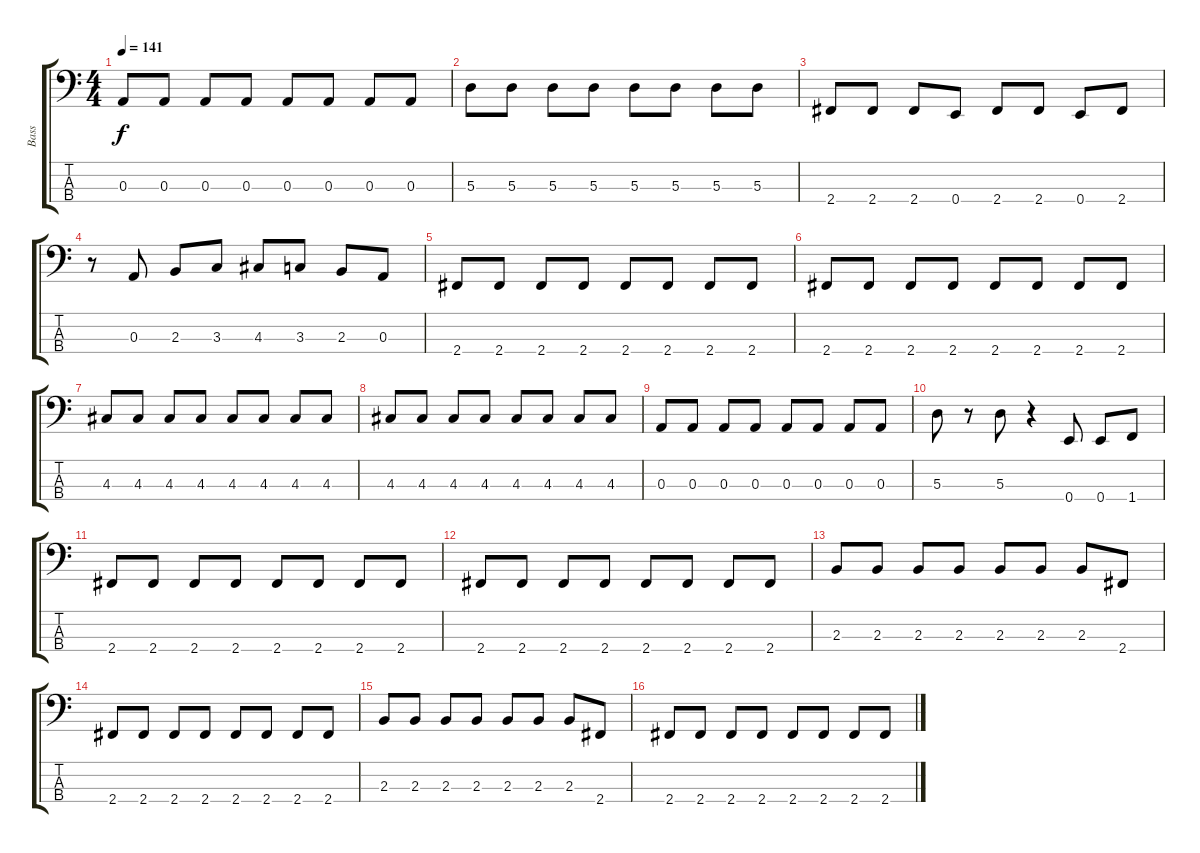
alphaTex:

\track ("Bass" "Bass") {instrument electricbassfinger}
\staff {score tabs}
\tuning (G2 D2 A1 E1) {hide}
\ts (4 4)
\tempo 141
\clef f4
\ks c
0.3.8{dy f} 0.3.8 0.3.8 0.3.8 0.3.8 0.3.8 0.3.8 0.3.8 |
5.3.8 5.3.8 5.3.8 5.3.8 5.3.8 5.3.8 5.3.8 5.3.8 |
2.4.8 2.4.8 2.4.8 0.4.8 2.4.8 2.4.8 0.4.8 2.4.8 |
r.8 0.3.8 2.3.8 3.3.8 4.3.8 3.3.8 2.3.8 0.3.8 |
2.4.8 2.4.8 2.4.8 2.4.8 2.4.8 2.4.8 2.4.8 2.4.8 |
2.4.8 2.4.8 2.4.8 2.4.8 2.4.8 2.4.8 2.4.8 2.4.8 |
4.3.8 4.3.8 4.3.8 4.3.8 4.3.8 4.3.8 4.3.8 4.3.8 |
4.3.8 4.3.8 4.3.8 4.3.8 4.3.8 4.3.8 4.3.8 4.3.8 |
0.3.8 0.3.8 0.3.8 0.3.8 0.3.8 0.3.8 0.3.8 0.3.8 |
5.3.8 r.8 5.3.8 r.4 0.4.8 0.4.8 1.4.8 |
2.4.8 2.4.8 2.4.8 2.4.8 2.4.8 2.4.8 2.4.8 2.4.8 |
2.4.8 2.4.8 2.4.8 2.4.8 2.4.8 2.4.8 2.4.8 2.4.8 |
2.3.8 2.3.8 2.3.8 2.3.8 2.3.8 2.3.8 2.3.8 2.4.8 |
2.4.8 2.4.8 2.4.8 2.4.8 2.4.8 2.4.8 2.4.8 2.4.8 |
2.3.8 2.3.8 2.3.8 2.3.8 2.3.8 2.3.8 2.3.8 2.4.8 |
2.4.8 2.4.8 2.4.8 2.4.8 2.4.8 2.4.8 2.4.8 2.4.8
